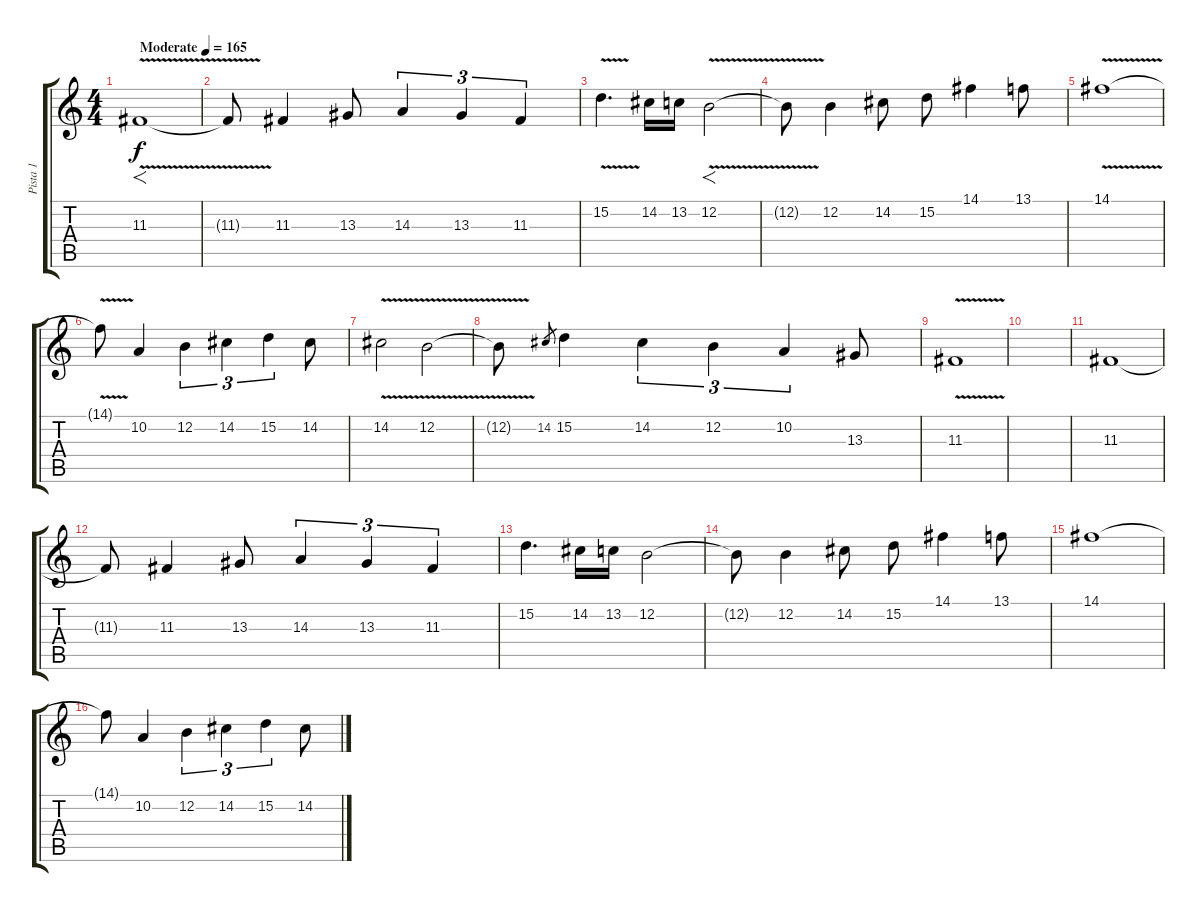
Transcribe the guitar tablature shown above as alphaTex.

\track ("Pista 1" "Pista 1") {instrument trumpet}
\staff {score tabs}
\tuning (E4 B3 G3 D3 A2 E2) {hide}
\ts (4 4)
\tempo (165 "Moderate")
\clef g2
\ks c
11.3{v}.1{f dy f instrument accordion} |
11.3{t}.8 11.3.4 13.3.8 14.3.4{tu (3 2)} 13.3.4{tu (3 2)} 11.3.4{tu (3 2)} |
15.2{v}.4{d} 14.2.16 13.2.16 12.2{v}.2{f} |
12.2{t}.8 12.2.4 14.2.8 15.2.8 14.1.4 13.1.8 |
14.1{v}.1 |
14.1{t}.8 10.2.4 12.2.4{tu (3 2)} 14.2.4{tu (3 2)} 15.2.4{tu (3 2)} 14.2.8 |
14.2{v}.2 12.2{v}.2 |
12.2{t}.8 14.2.8{gr} 15.2.4 14.2.4{tu (3 2)} 12.2.4{tu (3 2)} 10.2.4{tu (3 2)} 13.3.8 |
11.3{v}.1 |
|
11.3.1 |
11.3{t}.8 11.3.4 13.3.8 14.3.4{tu (3 2)} 13.3.4{tu (3 2)} 11.3.4{tu (3 2)} |
15.2.4{d} 14.2.16 13.2.16 12.2.2 |
12.2{t}.8 12.2.4 14.2.8 15.2.8 14.1.4 13.1.8 |
14.1.1 |
14.1{t}.8 10.2.4 12.2.4{tu (3 2)} 14.2.4{tu (3 2)} 15.2.4{tu (3 2)} 14.2.8
